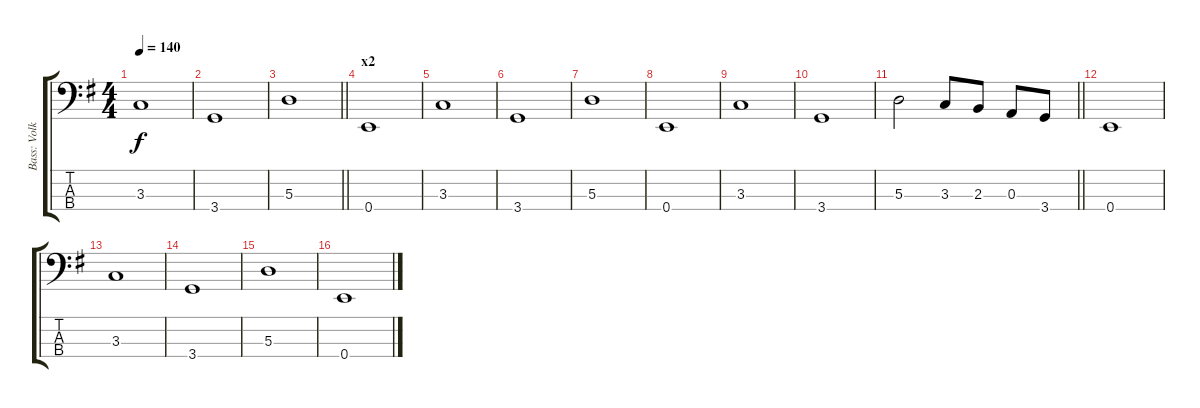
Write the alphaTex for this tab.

\track ("Bass: Volker Krawzcak" "Bass: Volk") {instrument electricbassfinger}
\staff {score tabs}
\tuning (G2 D2 A1 E1) {hide}
\ts (4 4)
\tempo 140
\clef f4
\ks eminor
3.3.1{dy f} |
3.4.1 |
\barLineRight lightlight
5.3.1 |
\section ("" "x2")
0.4.1 |
3.3.1 |
3.4.1 |
5.3.1 |
0.4.1 |
3.3.1 |
3.4.1 |
\barLineRight lightlight
5.3.2 3.3.8 2.3.8 0.3.8 3.4.8 |
0.4.1 |
3.3.1 |
3.4.1 |
5.3.1 |
0.4.1
